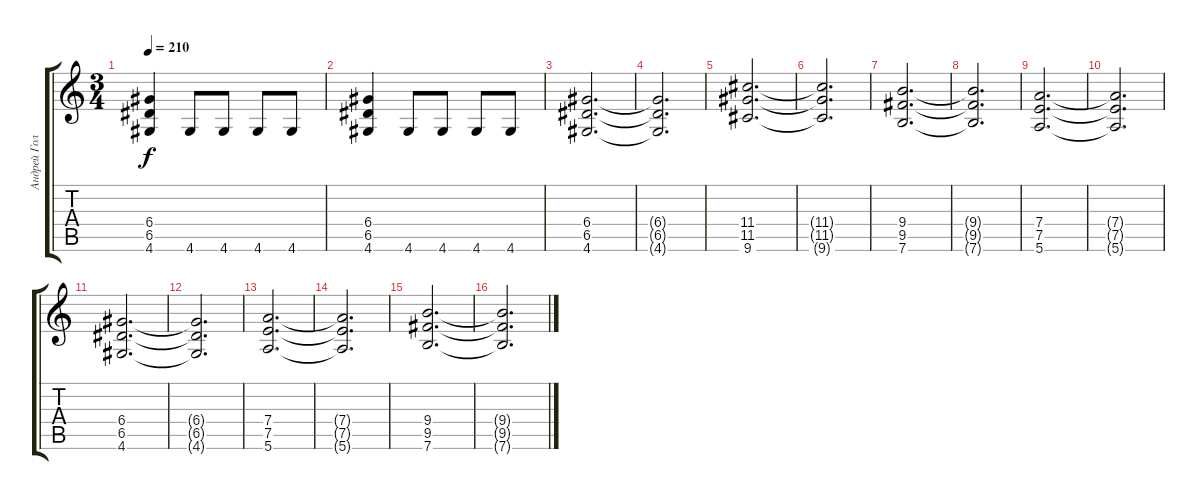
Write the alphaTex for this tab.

\track ("Андрей Голованов" "Андрей Гол") {instrument distortionguitar}
\staff {score tabs}
\tuning (E4 B3 G3 D3 A2 E2) {hide}
\ts (3 4)
\tempo 210
\clef g2
\ks c
(6.4 6.5 4.6).4{dy f} 4.6.8 4.6.8 4.6.8 4.6.8 |
(6.4 6.5 4.6).4 4.6.8 4.6.8 4.6.8 4.6.8 |
(6.4 6.5 4.6).2{d} |
(6.4{t} 6.5{t} 4.6{t}).2{d} |
(11.4 11.5 9.6).2{d} |
(11.4{t} 11.5{t} 9.6{t}).2{d} |
(9.4 9.5 7.6).2{d} |
(9.4{t} 9.5{t} 7.6{t}).2{d} |
(7.4 7.5 5.6).2{d} |
(7.4{t} 7.5{t} 5.6{t}).2{d} |
(6.4 6.5 4.6).2{d} |
(6.4{t} 6.5{t} 4.6{t}).2{d} |
(7.4 7.5 5.6).2{d} |
(7.4{t} 7.5{t} 5.6{t}).2{d} |
(9.4 9.5 7.6).2{d} |
(9.4{t} 9.5{t} 7.6{t}).2{d}
